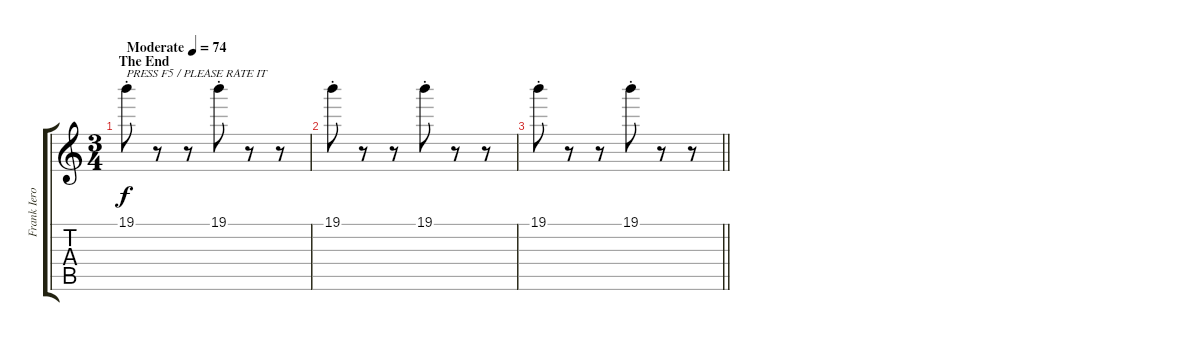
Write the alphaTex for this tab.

\track ("Frank Iero [Rhythm Guitar]" "Frank Iero") {instrument overdrivenguitar}
\staff {score tabs}
\tuning (E4 B3 G3 D3 A2 E2) {hide}
\ts (3 4)
\section ("" "The End")
\tempo (74 "Moderate")
\clef g2
\ks c
19.1{st}.8{txt "PRESS F5 / PLEASE RATE IT" dy f instrument overdrivenguitar} r.8 r.8 19.1{st}.8 r.8 r.8 |
19.1{st}.8 r.8 r.8 19.1{st}.8 r.8 r.8 |
\barLineRight lightlight
19.1{st}.8 r.8 r.8 19.1{st}.8 r.8 r.8
